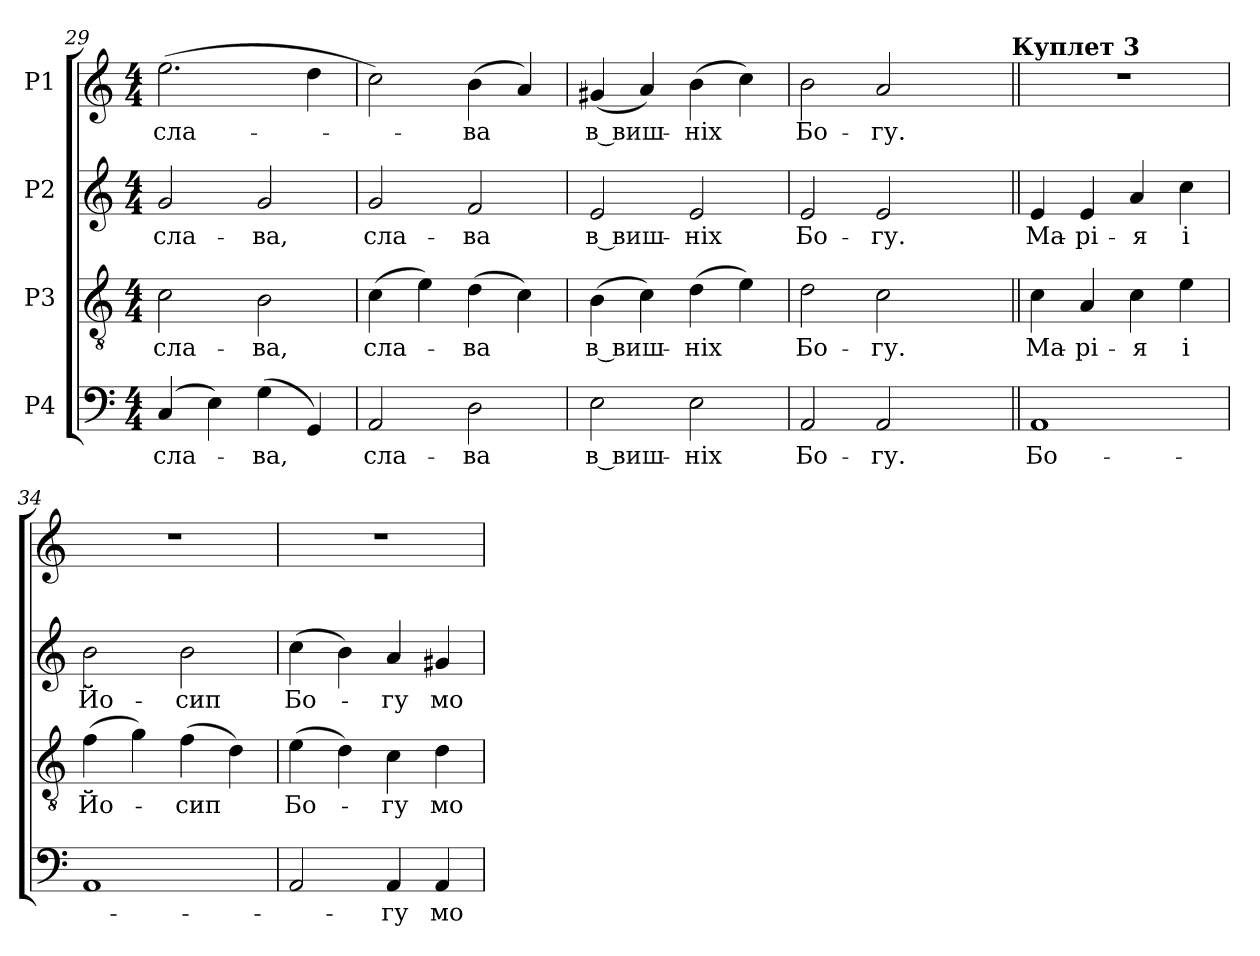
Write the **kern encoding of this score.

**kern	**text	**kern	**text	**kern	**text	**kern	**text
*part4	*part4	*part3	*part3	*part2	*part2	*part1	*part1
*staff4	*staff4	*staff3	*staff3	*staff2	*staff2	*staff1	*staff1
*I"P4	*	*I"P3	*	*I"P2	*	*I"P1	*
*clefF4	*	*clefGv2	*	*clefG2	*	*clefG2	*
*	*	*ITrd7c12	*	*	*	*	*
*k[]	*	*k[]	*	*k[]	*	*k[]	*
*C:	*	*C:	*	*C:	*	*C:	*
*M4/4	*	*M4/4	*	*M4/4	*	*M4/4	*
=29	=29	=29	=29	=29	=29	=29	=29
!	!LO:LY:b:color=#000000	!	!	!	!	!	!
!	!	!	!LO:LY:b:color=#000000	!	!	!	!
!	!	!	!	!	!LO:LY:b:color=#000000	!	!
!	!	!	!	!	!	!	!LO:LY:b:color=#000000
(4Ci/	сла-	2Ci\	сла-	2gi/	сла-	(2.eei\	сла-
4Ei\)	.	.	.	.	.	.	.
!	!LO:LY:b:color=#000000	!	!	!	!	!	!
!	!	!	!LO:LY:b:color=#000000	!	!	!	!
!	!	!	!	!	!LO:LY:b:color=#000000	!	!
(4Gi\	-ва,	2BBi\	-ва,	2gi/	-ва,	.	.
4GGi/)	.	.	.	.	.	4ddi\	.
!!LO:LB:g=z
=30	=30	=30	=30	=30	=30	=30	=30
!	!LO:LY:b:color=#000000	!	!	!	!	!	!
!	!	!	!LO:LY:b:color=#000000	!	!	!	!
!	!	!	!	!	!LO:LY:b:color=#000000	!	!
2AAi/	сла-	(4Ci\	сла-	2gi/	сла-	2cci\)	.
.	.	4Ei\)	.	.	.	.	.
!	!LO:LY:b:color=#000000	!	!	!	!	!	!
!	!	!	!LO:LY:b:color=#000000	!	!	!	!
!	!	!	!	!	!LO:LY:b:color=#000000	!	!
!	!	!	!	!	!	!	!LO:LY:b:color=#000000
2Di\	-ва	(4Di\	-ва	2fi/	-ва	(4bi\	-ва
.	.	4Ci\)	.	.	.	4ai/)	.
=31	=31	=31	=31	=31	=31	=31	=31
!	!LO:LY:b:color=#000000	!	!	!	!	!	!
!	!	!	!LO:LY:b:color=#000000	!	!	!	!
!	!	!	!	!	!LO:LY:b:color=#000000	!	!
!	!	!	!	!	!	!	!LO:LY:b:color=#000000
2Ei\	в виш-	(4BBi\	в виш-	2ei/	в виш-	(4g#Xi/	в виш-
.	.	4Ci\)	.	.	.	4ai/)	.
!	!LO:LY:b:color=#000000	!	!	!	!	!	!
!	!	!	!LO:LY:b:color=#000000	!	!	!	!
!	!	!	!	!	!LO:LY:b:color=#000000	!	!
!	!	!	!	!	!	!	!LO:LY:b:color=#000000
2Ei\	-ніх	(4Di\	-ніх	2ei/	-ніх	(4bi\	-ніх
.	.	4Ei\)	.	.	.	4cci\)	.
=32	=32	=32	=32	=32	=32	=32	=32
!	!LO:LY:b:color=#000000	!	!	!	!	!	!
!	!	!	!LO:LY:b:color=#000000	!	!	!	!
!	!	!	!	!	!LO:LY:b:color=#000000	!	!
!	!	!	!	!	!	!	!LO:LY:b:color=#000000
*	*	*	*	*	*	*^	*
2AAi/	Бо-	2Di\	Бо-	2ei/	Бо-	2bi\	2ryy	Бо-
!	!LO:LY:b:color=#000000	!	!	!	!	!	!	!
!	!	!	!LO:LY:b:color=#000000	!	!	!	!	!
!	!	!	!	!	!LO:LY:b:color=#000000	!	!	!
!	!	!	!	!	!	!	!	!LO:LY:b:color=#000000
2AAi/	-гу.	2Ci\	-гу.	2ei/	-гу.	2ai/	4ryy	-гу.
.	.	.	.	.	.	.	8ryy	.
.	.	.	.	.	.	.	16ryy	.
.	.	.	.	.	.	.	32ryy	.
.	.	.	.	.	.	.	64ryy	.
.	.	.	.	.	.	.	128...ryy	.
!	!	!	!	!	!	!	!LO:TX:a:B:t=Куплет 3	!
.	.	.	.	.	.	.	1024ryy	.
*	*	*	*	*	*	*v	*v	*
=33||	=33||	=33||	=33||	=33||	=33||	=33||	=33||
*	*	*	*	*	*	*^	*
!	!LO:LY:b:color=#000000	!	!	!	!	!	!	!
*	*	*	*	*	*	*v	*v	*
*	*	*	*	*	*	*^	*
!	!	!	!LO:LY:b:color=#000000	!	!	!	!	!
*	*	*	*	*	*	*v	*v	*
*	*	*	*	*	*	*^	*
!	!	!	!	!	!LO:LY:b:color=#000000	!	!	!
*	*	*	*	*	*	*v	*v	*
1AAi	Бо-	4Ci\	Ма-	4ei/	Ма-	1r	.
!	!	!	!LO:LY:b:color=#000000	!	!	!	!
!	!	!	!	!	!LO:LY:b:color=#000000	!	!
.	.	4AAi/	-рі-	4ei/	-рі-	.	.
!	!	!	!LO:LY:b:color=#000000	!	!	!	!
!	!	!	!	!	!LO:LY:b:color=#000000	!	!
.	.	4Ci\	-я	4ai/	-я	.	.
!	!	!	!LO:LY:b:color=#000000	!	!	!	!
!	!	!	!	!	!LO:LY:b:color=#000000	!	!
.	.	4Ei\	і	4cci\	і	.	.
=34	=34	=34	=34	=34	=34	=34	=34
!	!	!	!LO:LY:b:color=#000000	!	!	!	!
!	!	!	!	!	!LO:LY:b:color=#000000	!	!
1AAi	.	(4Fi\	Йо-	2bi\	Йо-	1r	.
.	.	4Gi\)	.	.	.	.	.
!	!	!	!LO:LY:b:color=#000000	!	!	!	!
!	!	!	!	!	!LO:LY:b:color=#000000	!	!
.	.	(4Fi\	-сип	2bi\	-сип	.	.
.	.	4Di\)	.	.	.	.	.
=35	=35	=35	=35	=35	=35	=35	=35
!	!	!	!LO:LY:b:color=#000000	!	!	!	!
!	!	!	!	!	!LO:LY:b:color=#000000	!	!
2AAi/	.	(4Ei\	Бо-	(4cci\	Бо-	1r	.
.	.	4Di\)	.	4bi\)	.	.	.
!	!LO:LY:b:color=#000000	!	!	!	!	!	!
!	!	!	!LO:LY:b:color=#000000	!	!	!	!
!	!	!	!	!	!LO:LY:b:color=#000000	!	!
4AAi/	-гу	4Ci\	-гу	4ai/	-гу	.	.
!	!LO:LY:b:color=#000000	!	!	!	!	!	!
!	!	!	!LO:LY:b:color=#000000	!	!	!	!
!	!	!	!	!	!LO:LY:b:color=#000000	!	!
4AAi/	мо-	4Di\	мо-	4g#Xi/	мо-	.	.
=	=	=	=	=	=	=	=
*-	*-	*-	*-	*-	*-	*-	*-
